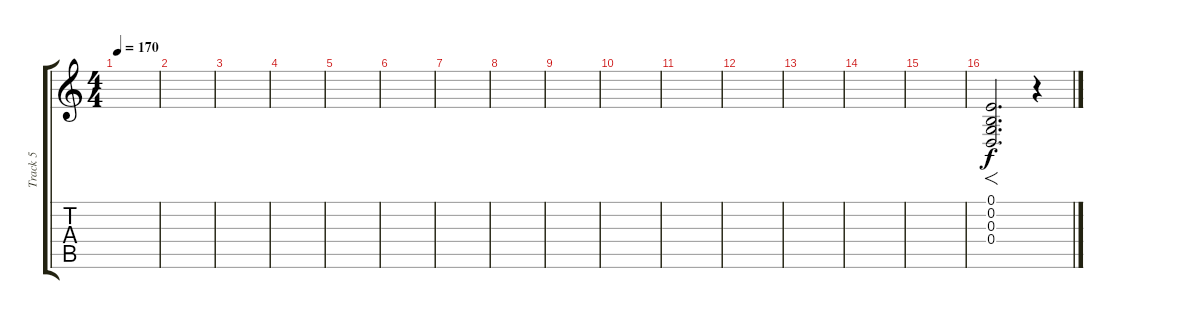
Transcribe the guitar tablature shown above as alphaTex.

\track ("Track 5" "Track 5") {instrument seashore bank 255}
\staff {score tabs}
\tuning (E4 B3 G3 D3 A2 E2) {hide}
\ts (4 4)
\tempo 170
\clef g2
\ks c
|
|
|
|
|
|
|
|
|
|
|
|
|
|
|
(0.1 0.2 0.3 0.4).2{f d} r.4
